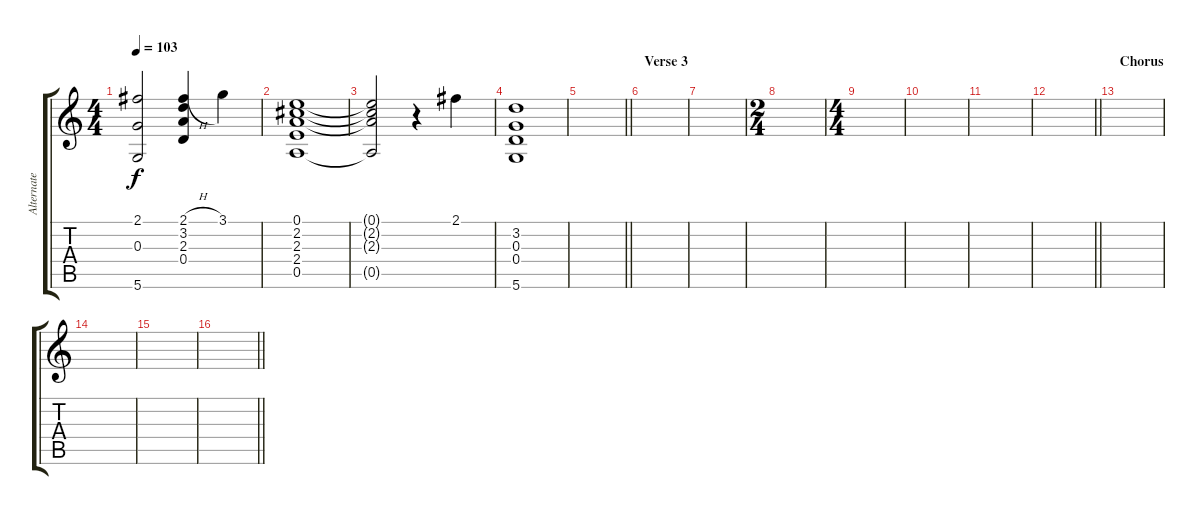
\track ("Alternate Solo {Guitar}" "Alternate ") {mute instrument acousticguitarsteel}
\staff {score tabs}
\tuning (E4 B3 G3 D3 A2 D2) {hide}
\ts (4 4)
\tempo 103
\clef g2
\ks c
(2.1 0.3 5.6).2{dy f} (2.1{h} 3.2 2.3 0.4).4 3.1.4 |
(0.1 2.2 2.3 2.4 0.5).1 |
(0.1{t} 2.2{t} 2.3{t} 0.5{t}).2 r.4 2.1.4 |
(3.2 0.3 0.4 5.6).1 |
\barLineRight lightlight
|
\section ("" "Verse 3")
|
|
\ts (2 4)
|
\ts (4 4)
|
|
|
\barLineRight lightlight
|
\section ("" "Chorus")
|
|
|
\barLineRight lightlight
